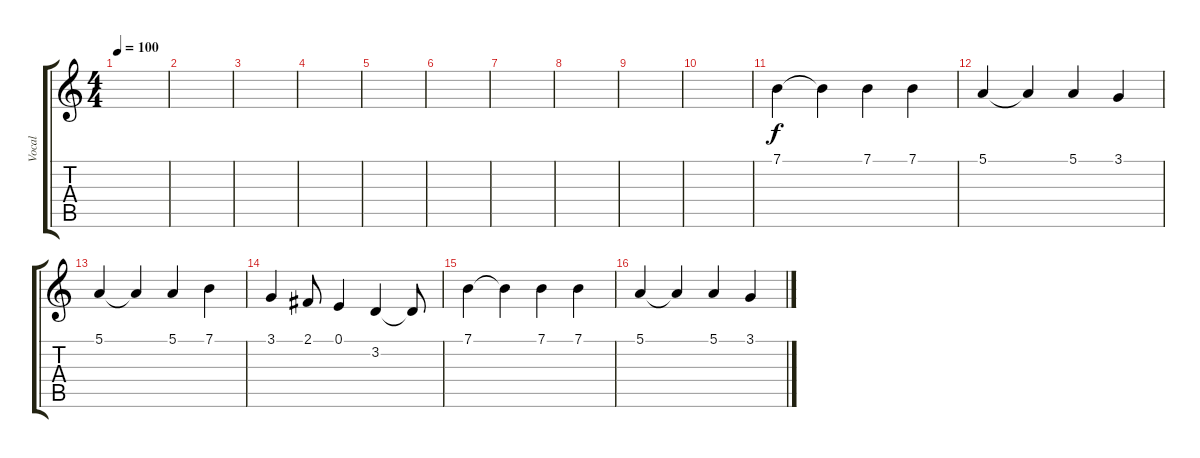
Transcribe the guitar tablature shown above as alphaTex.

\track ("Vocal" "Vocal") {instrument choiraahs}
\staff {score tabs}
\tuning (E4 B3 G3 D3 A2 E2) {hide}
\ts (4 4)
\tempo 100
\clef g2
\ks c
|
|
|
|
|
|
|
|
|
|
7.1.4 7.1{t}.4 7.1.4 7.1.4 |
5.1.4 5.1{t}.4 5.1.4 3.1.4 |
5.1.4 5.1{t}.4 5.1.4 7.1.4 |
3.1.4 2.1.8 0.1.4 3.2.4 3.2{t}.8 |
7.1.4 7.1{t}.4 7.1.4 7.1.4 |
5.1.4 5.1{t}.4 5.1.4 3.1.4
